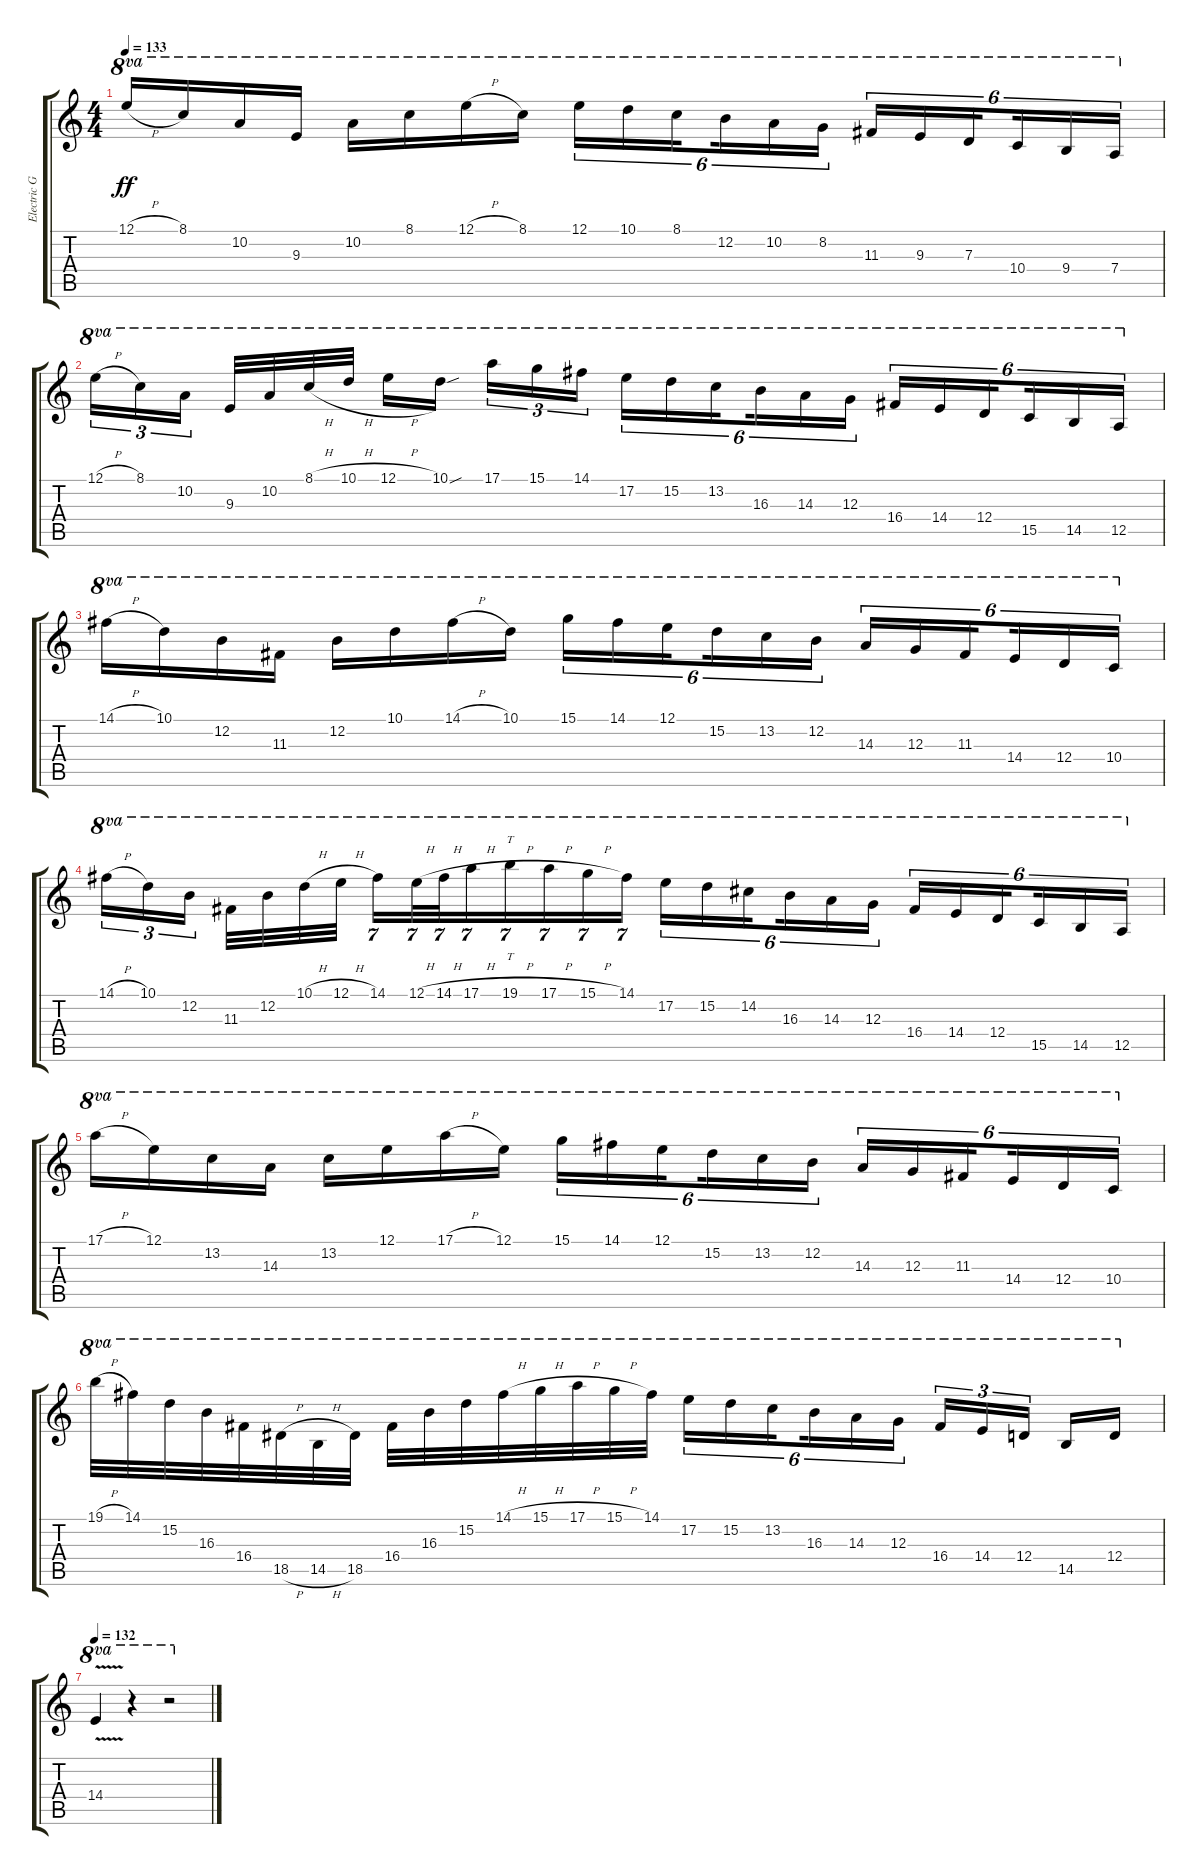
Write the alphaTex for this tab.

\track ("Electric Guitar" "Electric G") {instrument distortionguitar}
\staff {score tabs}
\tuning (E4 B3 G3 D3 A2 E2) {hide}
\ts (4 4)
\tempo 133
\clef g2
\ks aminor
12.1{h}.16{ot 8va dy ff} 8.1.16{ot 8va} 10.2.16{ot 8va} 9.3.16{ot 8va} 10.2.16{ot 8va} 8.1.16{ot 8va} 12.1{h}.16{ot 8va} 8.1.16{ot 8va} 12.1.16{tu (6 4) ot 8va} 10.1.16{tu (6 4) ot 8va} 8.1.16{tu (6 4) ot 8va beam splitsecondary} 12.2.16{tu (6 4) ot 8va} 10.2.16{tu (6 4) ot 8va} 8.2.16{tu (6 4) ot 8va} 11.3.16{tu (6 4) ot 8va} 9.3.16{tu (6 4) ot 8va} 7.3.16{tu (6 4) ot 8va beam splitsecondary} 10.4.16{tu (6 4) ot 8va} 9.4.16{tu (6 4) ot 8va} 7.4.16{tu (6 4) ot 8va} |
12.1{h}.16{tu (3 2) ot 8va} 8.1.16{tu (3 2) ot 8va} 10.2.16{tu (3 2) ot 8va beam splitsecondary} 9.3.32{ot 8va} 10.2.32{ot 8va} 8.1{h}.32{ot 8va} 10.1{h}.32{ot 8va} 12.1{h}.16{ot 8va} 10.1{sou}.16{ot 8va beam splitsecondary} 17.1.16{tu (3 2) ot 8va} 15.1.16{tu (3 2) ot 8va} 14.1.16{tu (3 2) ot 8va} 17.2.16{tu (6 4) ot 8va} 15.2.16{tu (6 4) ot 8va} 13.2.16{tu (6 4) ot 8va beam splitsecondary} 16.3.16{tu (6 4) ot 8va} 14.3.16{tu (6 4) ot 8va} 12.3.16{tu (6 4) ot 8va} 16.4.16{tu (6 4) ot 8va} 14.4.16{tu (6 4) ot 8va} 12.4.16{tu (6 4) ot 8va beam splitsecondary} 15.5.16{tu (6 4) ot 8va} 14.5.16{tu (6 4) ot 8va} 12.5.16{tu (6 4) ot 8va} |
14.1{h}.16{ot 8va} 10.1.16{ot 8va} 12.2.16{ot 8va} 11.3.16{ot 8va} 12.2.16{ot 8va} 10.1.16{ot 8va} 14.1{h}.16{ot 8va} 10.1.16{ot 8va} 15.1.16{tu (6 4) ot 8va} 14.1.16{tu (6 4) ot 8va} 12.1.16{tu (6 4) ot 8va beam splitsecondary} 15.2.16{tu (6 4) ot 8va} 13.2.16{tu (6 4) ot 8va} 12.2.16{tu (6 4) ot 8va} 14.3.16{tu (6 4) ot 8va} 12.3.16{tu (6 4) ot 8va} 11.3.16{tu (6 4) ot 8va beam splitsecondary} 14.4.16{tu (6 4) ot 8va} 12.4.16{tu (6 4) ot 8va} 10.4.16{tu (6 4) ot 8va} |
14.1{h}.16{tu (3 2) ot 8va} 10.1.16{tu (3 2) ot 8va} 12.2.16{tu (3 2) ot 8va beam splitsecondary} 11.3.32{ot 8va} 12.2.32{ot 8va} 10.1{h}.32{ot 8va} 12.1{h}.32{ot 8va} 14.1.16{tu (7 4) ot 8va} 12.1{h}.32{tu (7 4) ot 8va} 14.1{h}.32{tu (7 4) ot 8va} 17.1{h}.16{tu (7 4) ot 8va} 19.1{h}.16{tt tu (7 4) ot 8va} 17.1{h}.16{tu (7 4) ot 8va} 15.1{h}.16{tu (7 4) ot 8va} 14.1.16{tu (7 4) ot 8va} 17.2.16{tu (6 4) ot 8va} 15.2.16{tu (6 4) ot 8va} 14.2.16{tu (6 4) ot 8va beam splitsecondary} 16.3.16{tu (6 4) ot 8va} 14.3.16{tu (6 4) ot 8va} 12.3.16{tu (6 4) ot 8va} 16.4.16{tu (6 4) ot 8va} 14.4.16{tu (6 4) ot 8va} 12.4.16{tu (6 4) ot 8va beam splitsecondary} 15.5.16{tu (6 4) ot 8va} 14.5.16{tu (6 4) ot 8va} 12.5.16{tu (6 4) ot 8va} |
17.1{h}.16{ot 8va} 12.1.16{ot 8va} 13.2.16{ot 8va} 14.3.16{ot 8va} 13.2.16{ot 8va} 12.1.16{ot 8va} 17.1{h}.16{ot 8va} 12.1.16{ot 8va} 15.1.16{tu (6 4) ot 8va} 14.1.16{tu (6 4) ot 8va} 12.1.16{tu (6 4) ot 8va beam splitsecondary} 15.2.16{tu (6 4) ot 8va} 13.2.16{tu (6 4) ot 8va} 12.2.16{tu (6 4) ot 8va} 14.3.16{tu (6 4) ot 8va} 12.3.16{tu (6 4) ot 8va} 11.3.16{tu (6 4) ot 8va beam splitsecondary} 14.4.16{tu (6 4) ot 8va} 12.4.16{tu (6 4) ot 8va} 10.4.16{tu (6 4) ot 8va} |
19.1{h}.32{ot 8va} 14.1.32{ot 8va} 15.2.32{ot 8va} 16.3.32{ot 8va} 16.4.32{ot 8va} 18.5{h}.32{ot 8va} 14.5{h}.32{ot 8va} 18.5.32{ot 8va} 16.4.32{ot 8va} 16.3.32{ot 8va} 15.2.32{ot 8va} 14.1{h}.32{ot 8va} 15.1{h}.32{ot 8va} 17.1{h}.32{ot 8va} 15.1{h}.32{ot 8va} 14.1.32{ot 8va} 17.2.16{tu (6 4) ot 8va} 15.2.16{tu (6 4) ot 8va} 13.2.16{tu (6 4) ot 8va beam splitsecondary} 16.3.16{tu (6 4) ot 8va} 14.3.16{tu (6 4) ot 8va} 12.3.16{tu (6 4) ot 8va} 16.4.16{tu (3 2) ot 8va} 14.4.16{tu (3 2) ot 8va} 12.4.16{tu (3 2) ot 8va beam splitsecondary} 14.5.16{ot 8va} 12.4.16{ot 8va} |
\tempo 132
14.4{v}.4{ot 8va} r.4{ot 8va} r.2{ot 8va}
